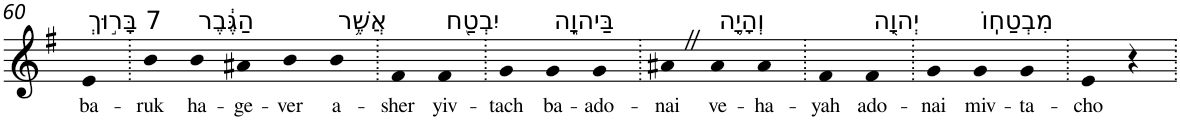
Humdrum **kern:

**kern	**text
*part1	*part1
*staff1	*staff1
*I"Piano	*
*I'Pno	*
!!LO:PB:g=z
*clefG2	*
*k[f#]	*
*G:	*
=60	=60
!LO:TX:a:t=7 בָּר֣וּךְ	!
!	!LO:LY:b
4e	ba-
=61.	=61.
!	!LO:LY:b
4b	-ruk
!LO:TX:a:t=הַגֶּ֔בֶר	!
!	!LO:LY:b
4b	ha-
!	!LO:LY:b
4a#X	-ge-
!	!LO:LY:b
4b	-ver
!LO:TX:a:t=אֲשֶׁ֥ר	!
!	!LO:LY:b
4b	a-
=62.	=62.
!	!LO:LY:b
4f#	-sher
!LO:TX:a:t=יִבְטַ֖ח	!
!	!LO:LY:b
4f#	yiv-
=63.	=63.
!	!LO:LY:b
4g	-tach
!LO:TX:a:t=בַּיהוָ֑ה	!
!	!LO:LY:b
4g	ba-
!	!LO:LY:b
4g	-ado-
=64.	=64.
!	!LO:LY:b
4a#XZ	-nai
!LO:TX:a:t=וְהָיָ֥ה	!
!	!LO:LY:b
4a#	ve-
!	!LO:LY:b
4a#	-ha-
=65.	=65.
!	!LO:LY:b
4f#	-yah
!LO:TX:a:t=יְהוָ֖ה	!
!	!LO:LY:b
4f#	ado-
=66.	=66.
!	!LO:LY:b
4g	-nai
!LO:TX:a:t=מִבְטַחֽוֹ	!
!	!LO:LY:b
4g	miv-
!	!LO:LY:b
4g	-ta-
=67.	=67.
!	!LO:LY:b
4e	-cho
4r	.
=.	=.
*-	*-
